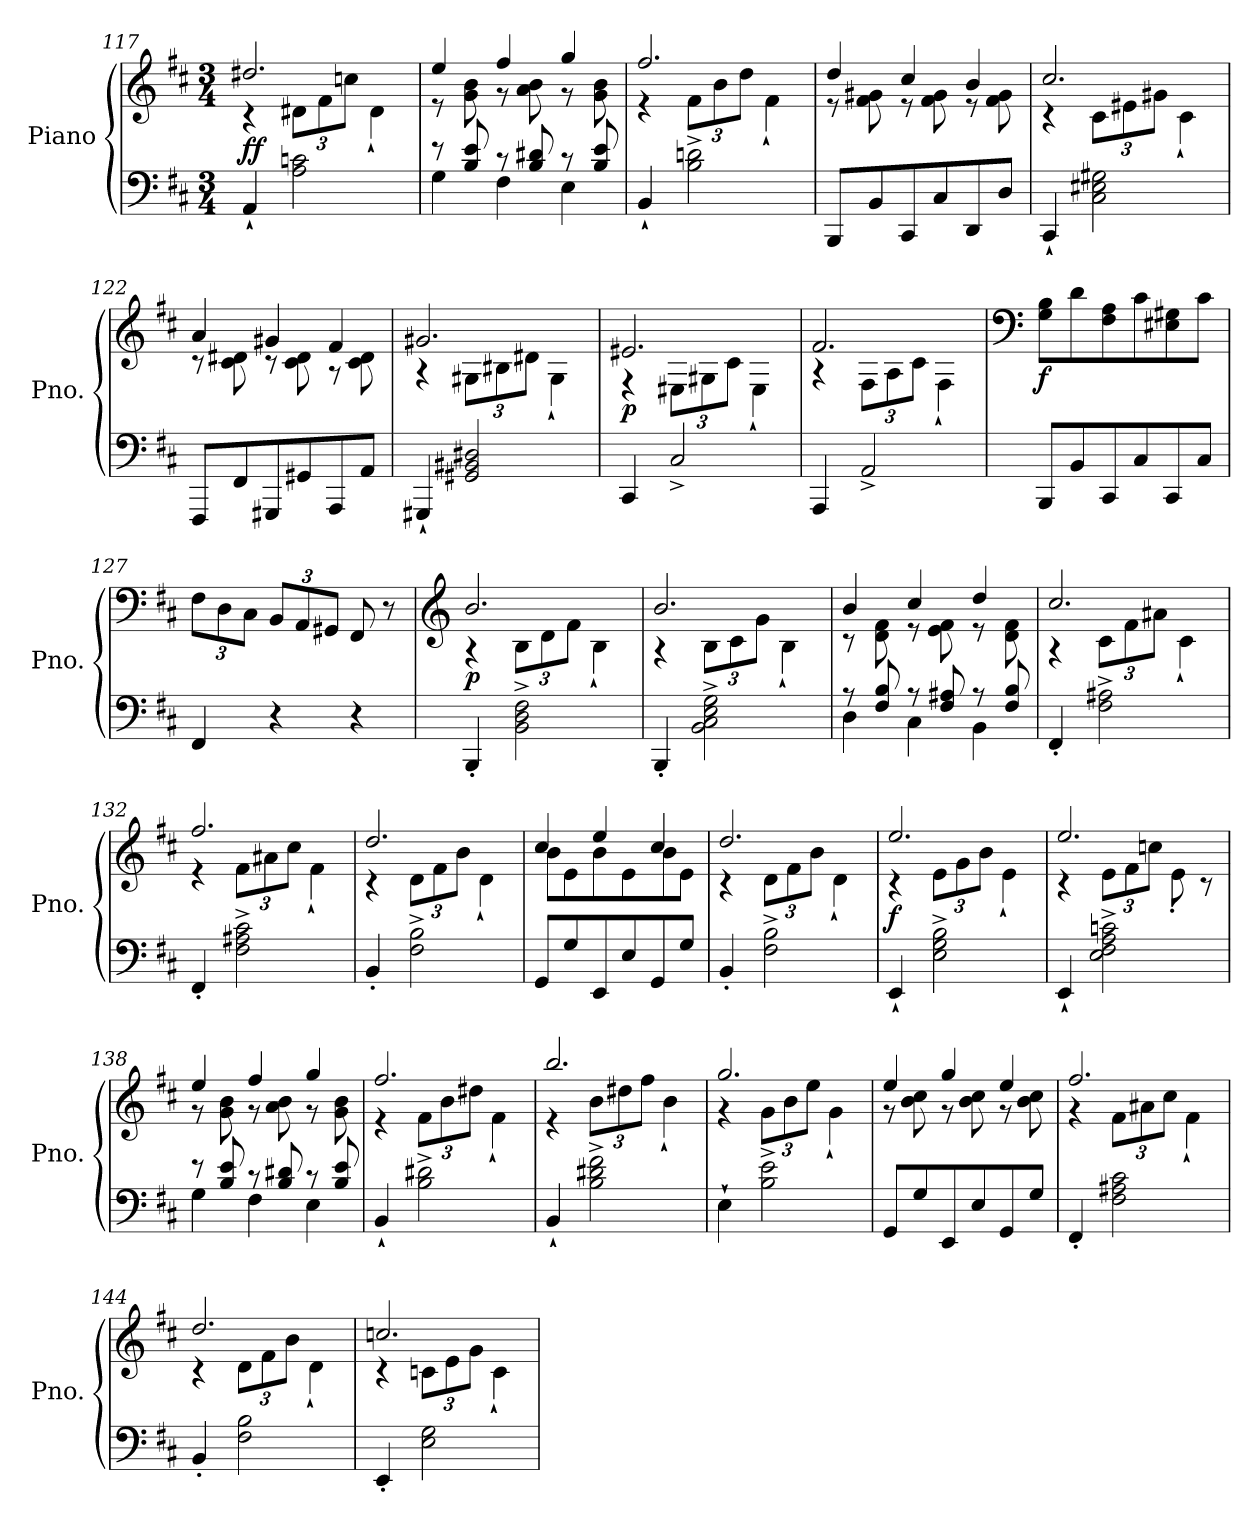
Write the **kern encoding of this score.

**kern	**kern	**dynam
*part1	*part1	*part1
*staff2	*staff1	*staff1/2
*I"Piano	*	*
*I'Pno.	*	*
!!LO:LB:g=z
*clefF4	*clefG2	*
*k[f#c#]	*k[f#c#]	*
*M3/4	*M3/4	*
=117	=117	=117
*	*^	*
!	!	!	!LO:DY:b
4AA`/	2.dd#X/	4r	ff
*	*	*Xbrackettup	*
2A\ 2cn\	.	12d#X\L	.
.	.	12f#\	.
.	.	12ccn\J	.
.	.	4d#`\	.
=118	=118	=118	=118
*^	*	*	*
8r	4G\	4ee/	8r	.
8B/ 8e/	.	.	8g\ 8b\	.
8r	4F#\	4ff#/	8r	.
8B/ 8d#X/	.	.	8a\ 8b\	.
8r	4E\	4gg/	8r	.
8B/ 8e/	.	.	8g\ 8b\	.
*v	*v	*	*	*
=119	=119	=119	=119
4BB`/	2.ff#/	4r	.
2B\^ 2dn\^	.	12f#\L	.
.	.	12b\	.
.	.	12dd\J	.
.	.	4f#`\	.
=120	=120	=120	=120
8BBB/L	4dd/	8r	.
8BB/	.	8f#\ 8g#X\	.
8CC#/	4cc#/	8r	.
8C#/	.	8f#\ 8g#\	.
8DD/	4b/	8r	.
8D/J	.	8f#\ 8g#\	.
=121	=121	=121	=121
4CC#`/	2.cc#/	4r	.
2C#\ 2E#X\ 2G#X\	.	12c#\L	.
.	.	12e#X\	.
.	.	12g#X\J	.
.	.	4c#`\	.
!!LO:LB:g=z	!!
=122	=122	=122	=122
8FFF#/L	4a/	8r	.
8FF#/	.	8c#\ 8d#X\	.
8GGG#X/	4g#X/	8r	.
8GG#X/	.	8c#\ 8d#\	.
8AAA/	4f#/	8r	.
8AA/J	.	8c#\ 8d#\	.
=123	=123	=123	=123
4GGG#X`/	2.g#X/	4r	.
2GG#X/ 2BB#X/ 2D#X/	.	12G#X\L	.
.	.	12B#X\	.
.	.	12d#X\J	.
.	.	4G#`\	.
=124	=124	=124	=124
!	!	!	!LO:DY:b
4CC#/	2.e#X/	4r	p
2C#^/	.	12E#X\L	.
.	.	12G#X\	.
.	.	12c#\J	.
.	.	4E#`\	.
=125	=125	=125	=125
4AAA/	2.f#/	4r	.
2AA^/	.	12F#\L	.
.	.	12A\	.
.	.	12c#\J	.
.	.	4F#`\	.
*	*v	*v	*
!!LO:PB:g=z
=126	=126	=126
*	*clefF4	*
*	*MM196	*
*	*^	*
!	!	!	!LO:DY:b
*	*v	*v	*
8BBB/L	8G\ 8B\L	f
8BB/	8d\	.
8CC#/	8F#\ 8A\	.
8C#/	8c#\	.
*	*MM189	*
8CC#/	8E#X\ 8G#X\	.
8C#/J	8c#\J	.
=127	=127	=127
4FF#/	12F#\L	.
.	12D\	.
.	12C#\J	.
*	*MM182	*
4r	12BB/L	.
.	12AA/	.
.	12GG#X/J	.
4r	8FF#/	.
.	8r	.
=128	=128	=128
*	*clefG2	*
*	*MM203	*
*	*^	*
!	!	!	!LO:DY:b
4BBB'/	2.b/	4r	p
2BB\^ 2D\^ 2F#\^	.	12B\L	.
.	.	12d\	.
.	.	12f#\J	.
.	.	4B`\	.
=129	=129	=129	=129
4BBB'/	2.b/	4r	.
2BB\^ 2C#\^ 2E\^ 2G\^	.	12B\L	.
.	.	12c#\	.
.	.	12g\J	.
.	.	4B`\	.
=130	=130	=130	=130
*^	*	*	*
8r	4D\	4b/	8r	.
8F#/ 8B/	.	.	8d\ 8f#\	.
8r	4C#\	4cc#/	8r	.
8F#/ 8A#X/	.	.	8e\ 8f#\	.
8r	4BB\	4dd/	8r	.
8F#/ 8B/	.	.	8d\ 8f#\	.
*v	*v	*	*	*
!!LO:LB:g=z	!!
=131	=131	=131	=131
4FF#'/	2.cc#/	4r	.
2F#\^ 2A#X\^	.	12c#\L	.
.	.	12f#\	.
.	.	12a#X\J	.
.	.	4c#`\	.
=132	=132	=132	=132
4FF#'/	2.ff#/	4r	.
2F#\^ 2A#X\^ 2c#\^	.	12f#\L	.
.	.	12a#X\	.
.	.	12cc#\J	.
.	.	4f#`\	.
=133	=133	=133	=133
4BB'/	2.dd/	4r	.
2F#\^ 2B\^	.	12d\L	.
.	.	12f#\	.
.	.	12b\J	.
.	.	4d`\	.
=134	=134	=134	=134
8GG/L	4cc#/	8b\L	.
8G/	.	8e\	.
8EE/	4ee/	8b\	.
8E/	.	8e\	.
8GG/	4cc#/	8b\	.
8G/J	.	8e\J	.
=135	=135	=135	=135
4BB'/	2.dd/	4r	.
2F#\^ 2B\^	.	12d\L	.
.	.	12f#\	.
.	.	12b\J	.
.	.	4d`\	.
=136	=136	=136	=136
!	!	!	!LO:DY:b
4EE`/	2.ee/	4r	f
2E\^ 2G\^ 2B\^	.	12e\L	.
.	.	12g\	.
.	.	12b\J	.
.	.	4e`\	.
!!LO:LB:g=z	!!
=137	=137	=137	=137
4EE`/	2.ee/	4r	.
2E\^ 2F#\^ 2A\^ 2cn\^	.	12e\L	.
.	.	12f#\	.
.	.	12ccn\J	.
.	.	8e'\	.
.	.	8r	.
=138	=138	=138	=138
*^	*	*	*
8r	4G\	4ee/	8r	.
8B/ 8e/	.	.	8g\ 8b\	.
8r	4F#\	4ff#/	8r	.
8B/ 8d#X/	.	.	8a\ 8b\	.
8r	4E\	4gg/	8r	.
8B/ 8e/	.	.	8g\ 8b\	.
*v	*v	*	*	*
=139	=139	=139	=139
4BB`/	2.ff#/	4r	.
2B\^ 2d#X\^	.	12f#\L	.
.	.	12b\	.
.	.	12dd#X\J	.
.	.	4f#`\	.
=140	=140	=140	=140
4BB`/	2.bb/	4r	.
2B\^ 2d#X\^ 2f#\^	.	12b\L	.
.	.	12dd#X\	.
.	.	12ff#\J	.
.	.	4b`\	.
=141	=141	=141	=141
4E`\	2.gg/	4r	.
2B\^ 2e\^	.	12g\L	.
.	.	12b\	.
.	.	12ee\J	.
.	.	4g`\	.
!!LO:LB:g=z	!!
=142	=142	=142	=142
8GG/L	4ee/	8r	.
8G/	.	8b\ 8cc#\	.
8EE/	4gg/	8r	.
8E/	.	8b\ 8cc#\	.
8GG/	4ee/	8r	.
8G/J	.	8b\ 8cc#\	.
=143	=143	=143	=143
4FF#'/	2.ff#/	4r	.
2F#\ 2A#X\ 2c#\	.	12f#\L	.
.	.	12a#X\	.
.	.	12cc#\J	.
.	.	4f#`\	.
=144	=144	=144	=144
4BB'/	2.dd/	4r	.
2F#\ 2B\	.	12d\L	.
.	.	12f#\	.
.	.	12b\J	.
.	.	4d`\	.
=145	=145	=145	=145
4EE'/	2.ccn/	4r	.
2E\ 2G\	.	12cn\L	.
.	.	12e\	.
.	.	12g\J	.
.	.	4c`\	.
*	*v	*v	*
=	=	=
*-	*-	*-
